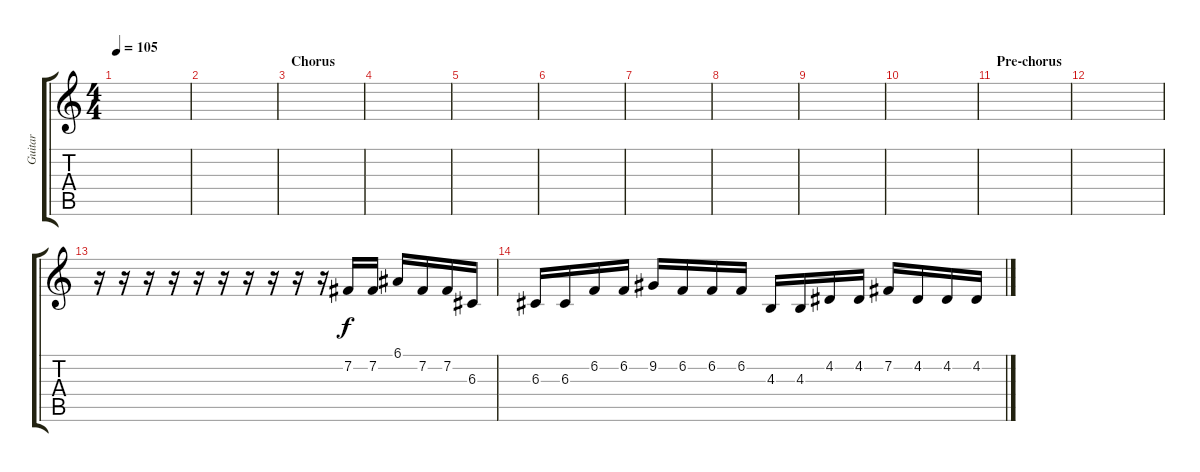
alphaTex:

\track ("Guitar" "Guitar") {instrument shamisen}
\staff {score tabs}
\tuning (E4 B3 G3 D3 A2 E2) {hide}
\ts (4 4)
\tempo 105
\clef g2
\ks c
|
|
\section ("" "Chorus")
|
|
|
|
|
|
|
|
\section ("" "Pre-chorus")
|
|
r.16 r.16 r.16 r.16 r.16 r.16 r.16 r.16 r.16 r.16 7.2.16 7.2.16 6.1.16 7.2.16 7.2.16 6.3.16 |
6.3.16 6.3.16 6.2.16 6.2.16 9.2.16 6.2.16 6.2.16 6.2.16 4.3.16 4.3.16 4.2.16 4.2.16 7.2.16 4.2.16 4.2.16 4.2.16
